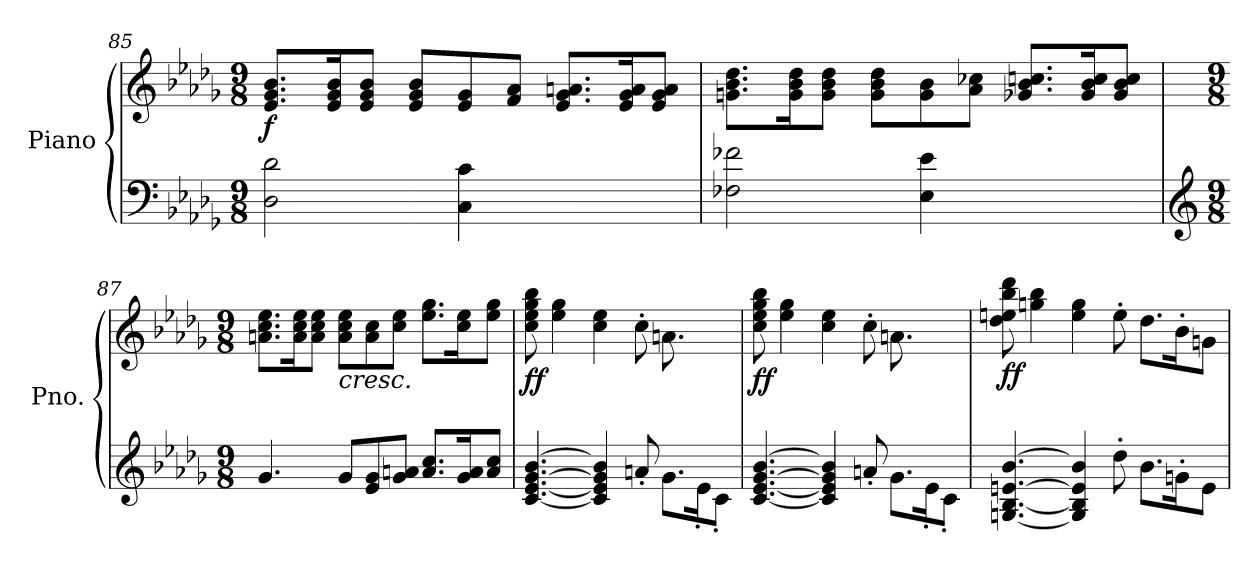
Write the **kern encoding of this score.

**kern	**kern	**dynam
*part1	*part1	*part1
*staff2	*staff1	*staff1/2
*I"Piano	*	*
*I'Pno.	*	*
*clefF4	*clefG2	*
*k[b-e-a-d-g-]	*k[b-e-a-d-g-]	*
*M9/8	*M9/8	*
=85	=85	=85
!	!	!LO:DY:b
2D-\ 2d-\	8.e-/ 8.g-/ 8.b-/L	f
.	16e-/ 16g-/ 16b-/K	.
.	8e-/ 8g-/ 8b-/J	.
.	8e-/ 8g-/ 8b-/L	.
4C\ 4c\	8e-/ 8g-/	.
.	8f/ 8a-/J	.
4.ryy	8.e-/ 8.g-/ 8.an/L	.
.	16e-/ 16g-/ 16a/K	.
.	8e-/ 8g-/ 8a/J	.
=86	=86	=86
!	!	!LO:DY:b
!	!	!LO:DY:n=1:b
2F-X\ 2f-X\	8.gn\ 8.b-\ 8.dd-\L	other-dynamics f
.	16g\ 16b-\ 16dd-\K	.
.	8g\ 8b-\ 8dd-\J	.
.	8g\ 8b-\ 8dd-\L	.
4E-\ 4e-\	8g\ 8b-\	.
.	8a-\ 8cc-X\J	.
4.ryy	8.g-X/ 8.b-/ 8.ccn/L	.
.	16g-/ 16b-/ 16cc/K	.
.	8g-/ 8b-/ 8cc/J	.
!!LO:PB:g=z
=87	=87	=87
*clefG2	*	*
*M9/8	*M9/8	*
4.g-/	8.an\ 8.cc\ 8.ee-\L	.
.	16a\ 16cc\ 16ee-\K	.
.	8a\ 8cc\ 8ee-\J	.
!	!LO:TX:b:i:t=cresc.	!
8g-/L	8a\ 8cc\ 8ee-\L	.
8e-/ 8g-/	8a\ 8cc\	.
8g-/ 8an/J	8cc\ 8ee-\J	.
8.a/ 8.cc/L	8.ee-\ 8.gg-\L	.
16g-/ 16a/K	16cc\ 16ee-\K	.
8a/ 8cc/J	8ee-\ 8gg-\J	.
=88	=88	=88
*^	*	*
!	!	!	!LO:DY:b
2...ryy	[4.c/ [4.e-/ [4.g-/ [4.b-/	8cc\ 8ee-\ 8gg-\ 8bb-\	ff
.	.	4ee-\ 4gg-\	.
.	4c/] 4e-/] 4g-/] 4b-/]	4cc\ 4ee-\	.
.	8an'/	8cc'\	.
.	8.g-\L	8.an\L	.
16g-'/K	16e-'\K	8.ryy	.
8e-'/J	8c'\J	.	.
=89	=89	=89	=89
!	!	!	!LO:DY:b
2...ryy	[4.c/ [4.e-/ [4.g-/ [4.b-/	8cc\ 8ee-\ 8gg-\ 8bb-\	ff
.	.	4ee-\ 4gg-\	.
.	4c/] 4e-/] 4g-/] 4b-/]	4cc\ 4ee-\	.
.	8an'/	8cc'\	.
.	8.g-\L	8.an\L	.
16g-'/K	16e-'\K	8.ryy	.
8e-'/J	8c'\J	.	.
=90	=90	=90	=90
!	!	!	!LO:DY:b
*v	*v	*	*
[4.Gn/ [4.B-/ [4.en/ [4.b-/	8dd-\ 8een\ 8bb-\ 8ddd-\	ff
.	4ggn\ 4bb-\	.
4G/] 4B-/] 4e/] 4b-/]	4ee\ 4gg\	.
8dd-'\	8ee'\	.
8.b-\L	8.dd-\L	.
16gn'\K	16b-'\K	.
8e\J	8gn\J	.
=	=	=
*-	*-	*-
